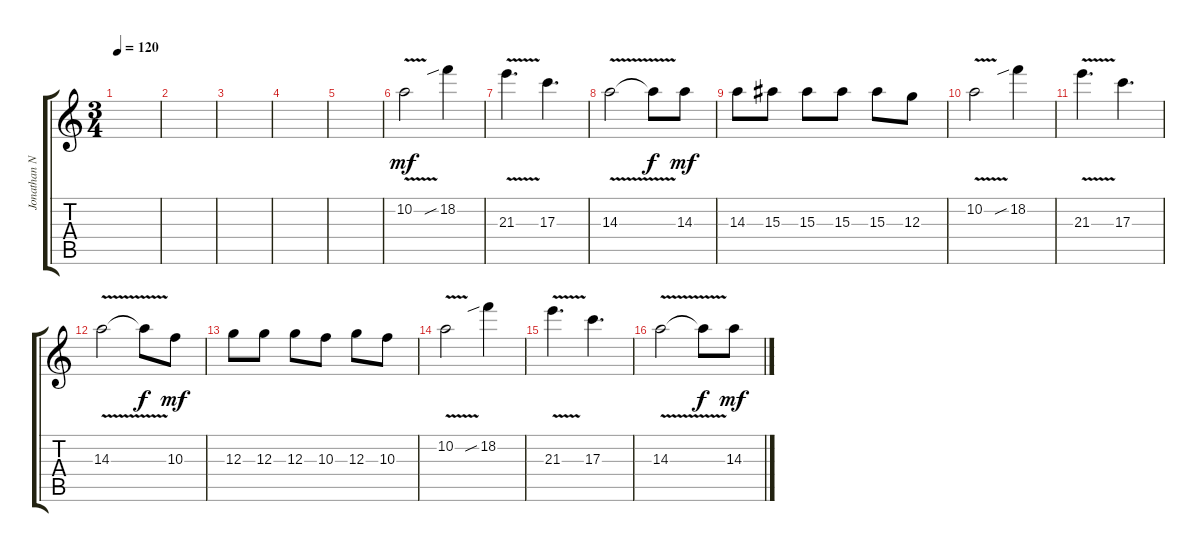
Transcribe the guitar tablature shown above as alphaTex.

\track ("Jonathan Nido (lead)" "Jonathan N") {instrument electricguitarjazz}
\staff {score tabs}
\tuning (E4 B3 G3 D3 A2 D2) {hide}
\ts (3 4)
\tempo 120
\clef g2
\ks c
|
|
|
|
|
10.2{v}.2{dy mf} 18.2{sib}.4 |
21.3{v}.4{d} 17.3.4{d} |
14.3{v}.2 14.3{t}.8{dy f} 14.3.8{dy mf} |
14.3.8 15.3.8 15.3.8 15.3.8 15.3.8 12.3.8 |
10.2{v}.2 18.2{sib}.4 |
21.3{v}.4{d} 17.3.4{d} |
14.3{v}.2 14.3{t}.8{dy f} 10.3.8{dy mf} |
12.3.8 12.3.8 12.3.8 10.3.8 12.3.8 10.3.8 |
10.2{v}.2 18.2{sib}.4 |
21.3{v}.4{d} 17.3.4{d} |
14.3{v}.2 14.3{t}.8{dy f} 14.3.8{dy mf}
